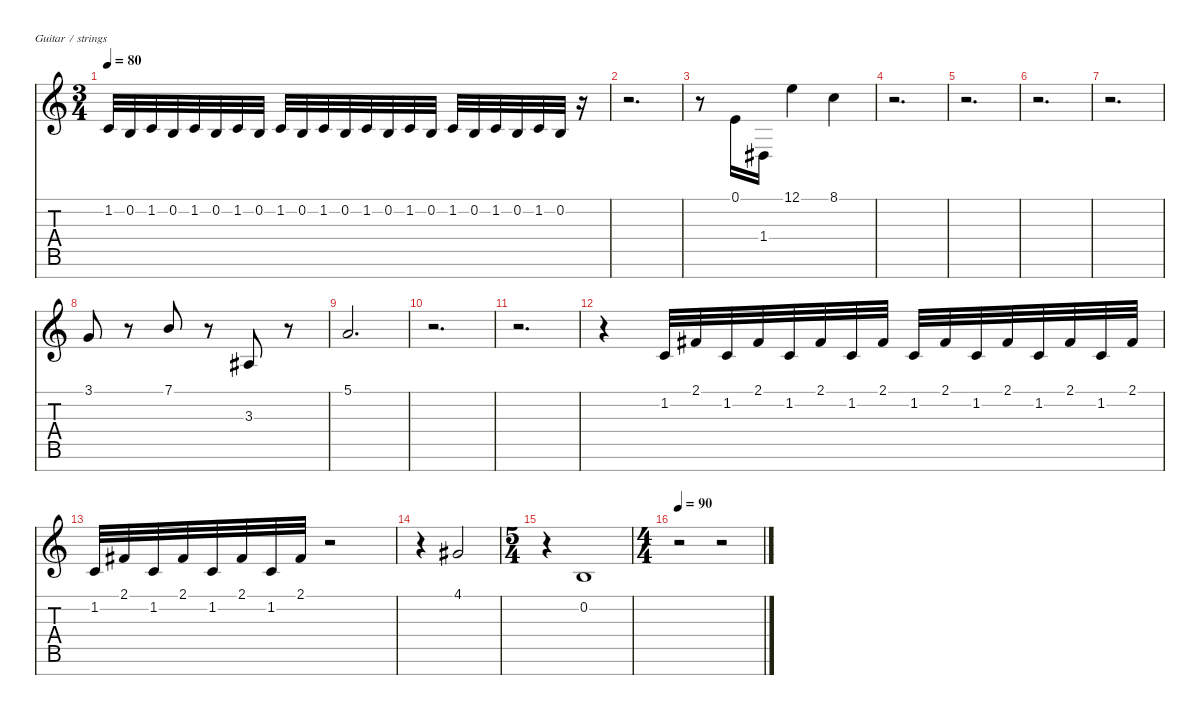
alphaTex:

\defaultSystemsLayout 4
\hideDynamics
\bracketExtendMode nobrackets
\singleTrackTrackNamePolicy hidden
\multiTrackTrackNamePolicy hidden
\firstSystemTrackNameMode fullname
\firstSystemTrackNameOrientation horizontal
\otherSystemsTrackNameOrientation horizontal
\track ("Piano - right" "pno.") {instrument brightacousticpiano}
\staff {score tabs}
\tuning (E4 B3 G3 D3 A2 E2 B1)
\ts (3 4)
\tempo 80
\clef g2
\ks c
1.2.32{dy f beam Up} 0.2.32{beam Up} 1.2.32{beam Up} 0.2.32{beam Up} 1.2.32{beam Up} 0.2.32{beam Up} 1.2.32{beam Up} 0.2.32{beam Up} 1.2.32{beam Up} 0.2.32{beam Up} 1.2.32{beam Up} 0.2.32{beam Up} 1.2.32{beam Up} 0.2.32{beam Up} 1.2.32{beam Up} 0.2.32{beam Up} 1.2.32{beam Up} 0.2.32{beam Up} 1.2.32{beam Up} 0.2.32{beam Up} 1.2.32{beam Up} 0.2.32{beam Up} r.16{beam Up} |
r.2{d beam Down} |
r.8{beam Down} 0.1.16{beam Up} 1.4{acc #}.16{beam Up} 12.1.4{beam Down} 8.1.4{beam Down} |
r.2{d beam Down} |
r.2{d beam Down} |
r.2{d beam Down} |
r.2{d beam Down} |
3.1.8{beam Up} r.8{beam Up} 7.1.8{beam Up} r.8{beam Up} 3.3{acc #}.8{beam Up} r.8{beam Up} |
5.1.2{d beam Up} |
r.2{d beam Down} |
r.2{d beam Down} |
r.4{beam Down} 1.2.32{beam Up} 2.1{acc #}.32{beam Up} 1.2.32{dy mp beam Up} 2.1{acc #}.32{beam Up} 1.2.32{beam Up} 2.1{acc #}.32{beam Up} 1.2.32{beam Up} 2.1{acc #}.32{beam Up} 1.2.32{beam Up} 2.1{acc #}.32{beam Up} 1.2.32{beam Up} 2.1{acc #}.32{beam Up} 1.2.32{beam Up} 2.1{acc #}.32{beam Up} 1.2.32{beam Up} 2.1{acc #}.32{beam Up} |
1.2.32{beam Up} 2.1{acc #}.32{beam Up} 1.2.32{beam Up} 2.1{acc #}.32{beam Up} 1.2.32{beam Up} 2.1{acc #}.32{beam Up} 1.2.32{beam Up} 2.1{acc #}.32{beam Up} r.2{beam Up} |
r.4{beam Down} 4.1{acc #}.2{dy f beam Up} |
\ts (5 4)
r.4{beam Down} 0.2.1{beam Up} |
\ts (4 4)
\tempo 90
r.2{beam Down} r.2{beam Down}
